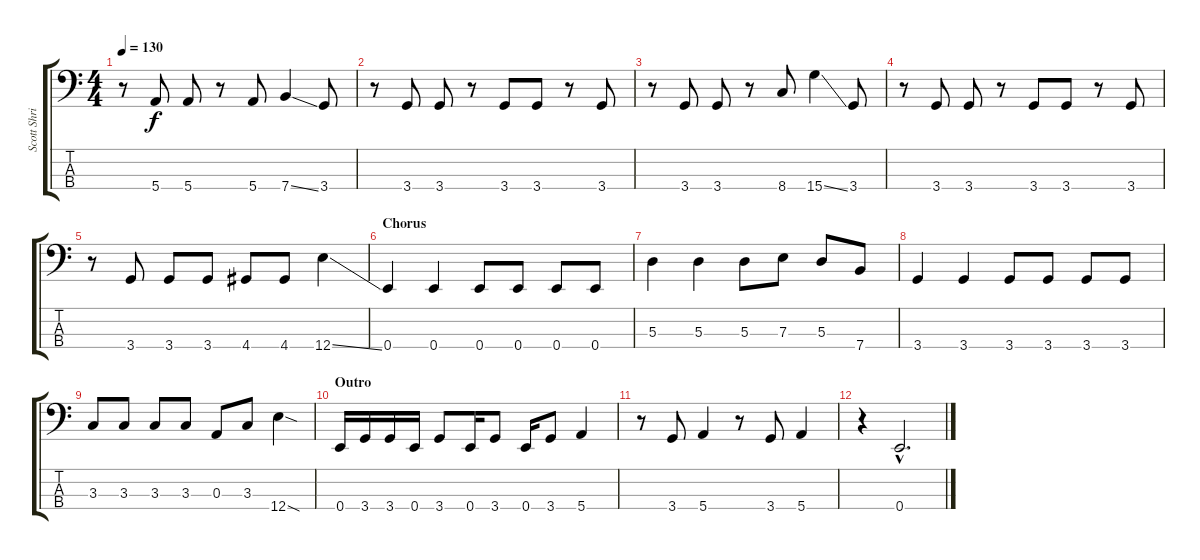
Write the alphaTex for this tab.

\track ("Scott Shriner - Bass" "Scott Shri") {instrument electricbasspick}
\staff {score tabs}
\tuning (G2 D2 A1 E1) {hide}
\ts (4 4)
\tempo 130
\clef f4
\ks c
r.8{dy f} 5.4.8 5.4.8 r.8 5.4.8 7.4{ss}.4 3.4.8 |
r.8 3.4.8 3.4.8 r.8 3.4.8 3.4.8 r.8 3.4.8 |
r.8 3.4.8 3.4.8 r.8 8.4.8 15.4{ss}.4 3.4.8 |
r.8 3.4.8 3.4.8 r.8 3.4.8 3.4.8 r.8 3.4.8 |
r.8 3.4.8 3.4.8 3.4.8 4.4.8 4.4.8 12.4{ss}.4 |
\section ("" "Chorus")
0.4.4 0.4.4 0.4.8 0.4.8 0.4.8 0.4.8 |
5.3.4 5.3.4 5.3.8 7.3.8 5.3.8 7.4.8 |
3.4.4 3.4.4 3.4.8 3.4.8 3.4.8 3.4.8 |
3.3.8 3.3.8 3.3.8 3.3.8 0.3.8 3.3.8 12.4{sod}.4 |
\section ("" "Outro")
0.4.16 3.4.16 3.4.16 0.4.16 3.4.8 0.4.16 3.4.8 0.4.16 3.4.8 5.4.4 |
r.8 3.4.8 5.4.4 r.8 3.4.8 5.4.4 |
r.4 0.4{hac}.2{d}
